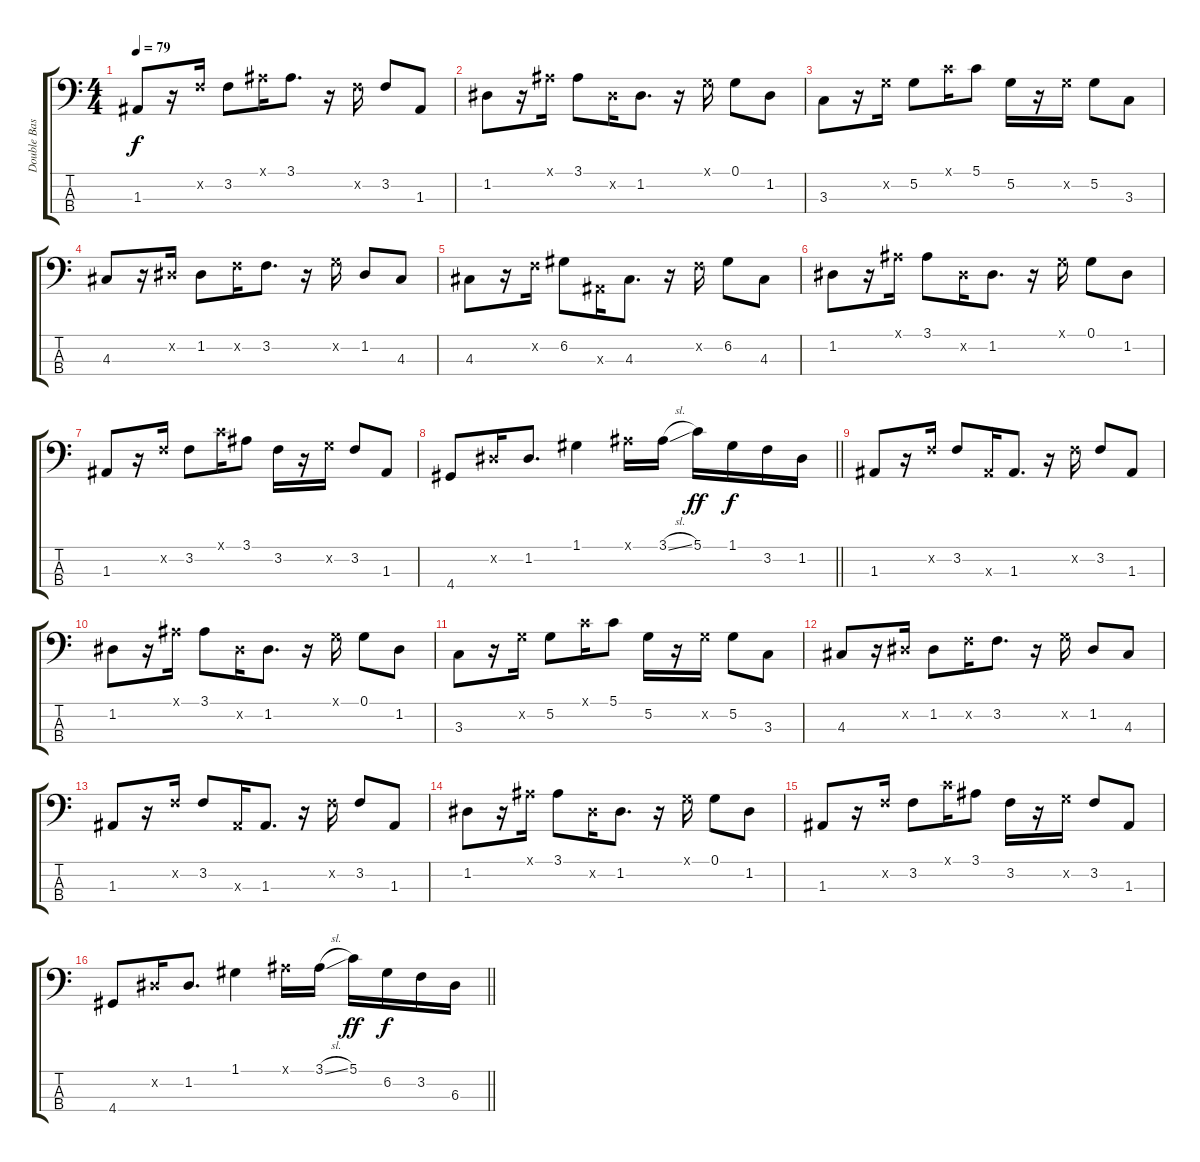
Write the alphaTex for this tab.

\track ("Double Bass" "Double Bas") {instrument acousticbass}
\staff {score tabs}
\tuning (G2 D2 A1 E1) {hide}
\ts (4 4)
\tempo 79
\clef f4
\ks c
1.3.8{dy f} r.16 3.2{x}.16 3.2.8 3.1{x}.16 3.1.8{d} r.16 3.2{x}.16 3.2.8 1.3.8 |
1.2.8 r.16 3.1{x}.16 3.1.8 1.2{x}.16 1.2.8{d} r.16 0.1{x}.16 0.1.8 1.2.8 |
3.3.8 r.16 5.2{x}.16 5.2.8 5.1{x}.16 5.1.8 5.2.16 r.16 5.2{x}.16 5.2.8 3.3.8 |
4.3.8 r.16 1.2{x}.16 1.2.8 3.2{x}.16 3.2.8{d} r.16 5.2{x}.16 1.2.8 4.3.8 |
4.3.8 r.16 3.2{x}.16 6.2.8 1.3{x}.16 4.3.8{d} r.16 3.2{x}.16 6.2.8 4.3.8 |
1.2.8 r.16 3.1{x}.16 3.1.8 1.2{x}.16 1.2.8{d} r.16 0.1{x}.16 0.1.8 1.2.8 |
1.3.8 r.16 3.2{x}.16 3.2.8 5.1{x}.16 3.1.8 3.2.16 r.16 5.2{x}.16 3.2.8 1.3.8 |
\barLineRight lightlight
4.4.8 1.2{x}.16 1.2.8{d} 1.1.4 3.1{x}.16 3.1{sl}.16 5.1.16{dy ff} 1.1.16{dy f} 3.2.16 1.2.16 |
1.3.8 r.16 3.2{x}.16 3.2.8 1.3{x}.16 1.3.8{d} r.16 3.2{x}.16 3.2.8 1.3.8 |
1.2.8 r.16 3.1{x}.16 3.1.8 1.2{x}.16 1.2.8{d} r.16 0.1{x}.16 0.1.8 1.2.8 |
3.3.8 r.16 5.2{x}.16 5.2.8 5.1{x}.16 5.1.8 5.2.16 r.16 5.2{x}.16 5.2.8 3.3.8 |
4.3.8 r.16 1.2{x}.16 1.2.8 3.2{x}.16 3.2.8{d} r.16 5.2{x}.16 1.2.8 4.3.8 |
1.3.8 r.16 3.2{x}.16 3.2.8 1.3{x}.16 1.3.8{d} r.16 3.2{x}.16 3.2.8 1.3.8 |
1.2.8 r.16 3.1{x}.16 3.1.8 1.2{x}.16 1.2.8{d} r.16 0.1{x}.16 0.1.8 1.2.8 |
1.3.8 r.16 3.2{x}.16 3.2.8 5.1{x}.16 3.1.8 3.2.16 r.16 5.2{x}.16 3.2.8 1.3.8 |
\barLineRight lightlight
4.4.8 1.2{x}.16 1.2.8{d} 1.1.4 3.1{x}.16 3.1{sl}.16 5.1.16{dy ff} 6.2.16{dy f} 3.2.16 6.3.16
